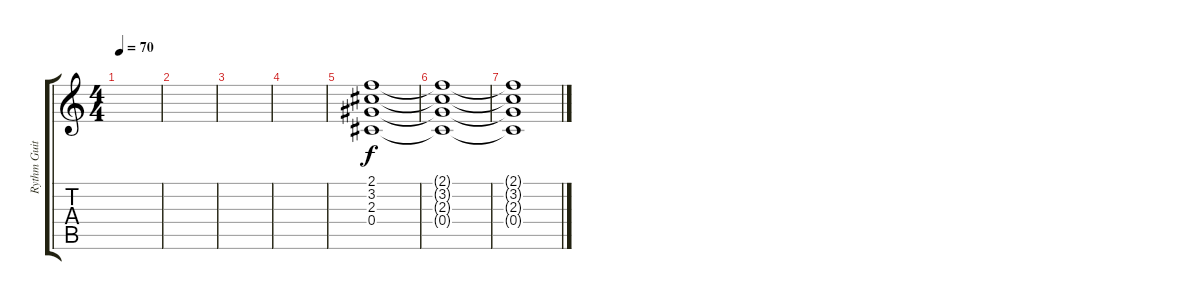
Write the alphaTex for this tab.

\track ("Rythm Guitar (Gilby)" "Rythm Guit") {instrument overdrivenguitar}
\staff {score tabs}
\tuning (Eb4 Bb3 Gb3 Db3 Ab2 Eb2) {hide}
\ts (4 4)
\tempo 70
\clef g2
\ks c
|
|
|
|
(2.1 3.2 2.3 0.4).1 |
(2.1{t} 3.2{t} 2.3{t} 0.4{t}).1 |
(2.1{t} 3.2{t} 2.3{t} 0.4{t}).1
